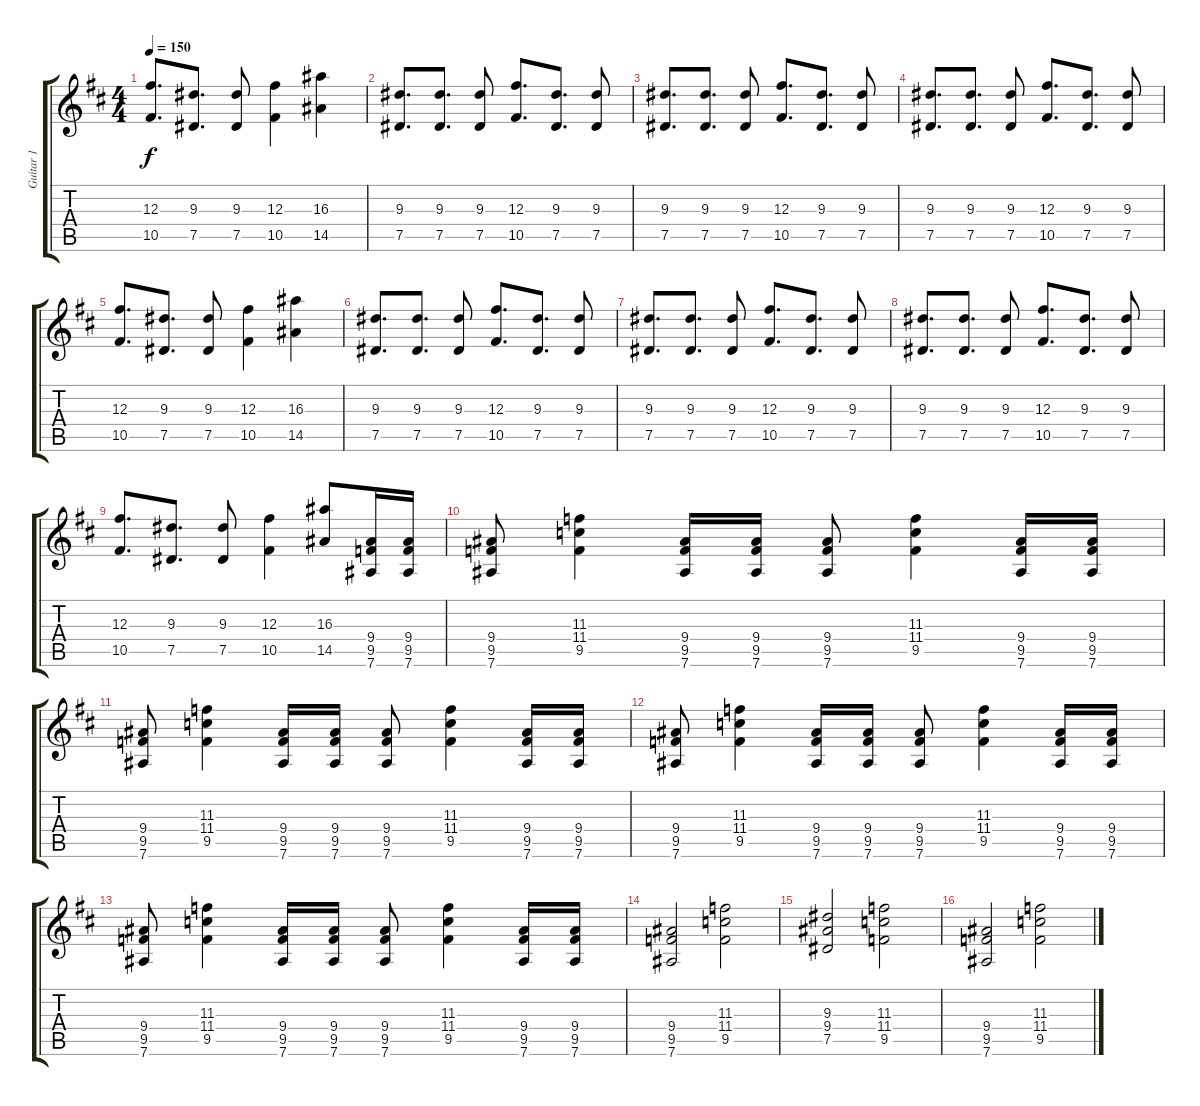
\track ("Guitar 1" "Guitar 1") {instrument distortionguitar}
\staff {score tabs}
\tuning (Eb4 Bb3 Gb3 Db3 Ab2 Eb2) {hide}
\ts (4 4)
\tempo 150
\clef g2
\ks d
(12.3 10.5).8{d dy f} (9.3 7.5).8{d} (9.3 7.5).8 (12.3 10.5).4 (16.3 14.5).4 |
(9.3 7.5).8{d} (9.3 7.5).8{d} (9.3 7.5).8 (12.3 10.5).8{d} (9.3 7.5).8{d} (9.3 7.5).8 |
(9.3 7.5).8{d} (9.3 7.5).8{d} (9.3 7.5).8 (12.3 10.5).8{d} (9.3 7.5).8{d} (9.3 7.5).8 |
(9.3 7.5).8{d} (9.3 7.5).8{d} (9.3 7.5).8 (12.3 10.5).8{d} (9.3 7.5).8{d} (9.3 7.5).8 |
(12.3 10.5).8{d} (9.3 7.5).8{d} (9.3 7.5).8 (12.3 10.5).4 (16.3 14.5).4 |
(9.3 7.5).8{d} (9.3 7.5).8{d} (9.3 7.5).8 (12.3 10.5).8{d} (9.3 7.5).8{d} (9.3 7.5).8 |
(9.3 7.5).8{d} (9.3 7.5).8{d} (9.3 7.5).8 (12.3 10.5).8{d} (9.3 7.5).8{d} (9.3 7.5).8 |
(9.3 7.5).8{d} (9.3 7.5).8{d} (9.3 7.5).8 (12.3 10.5).8{d} (9.3 7.5).8{d} (9.3 7.5).8 |
(12.3 10.5).8{d} (9.3 7.5).8{d} (9.3 7.5).8 (12.3 10.5).4 (16.3 14.5).8 (9.4 9.5 7.6).16 (9.4 9.5 7.6).16 |
(9.4 9.5 7.6).8 (11.3 11.4 9.5).4 (9.4 9.5 7.6).16 (9.4 9.5 7.6).16 (9.4 9.5 7.6).8 (11.3 11.4 9.5).4 (9.4 9.5 7.6).16 (9.4 9.5 7.6).16 |
(9.4 9.5 7.6).8 (11.3 11.4 9.5).4 (9.4 9.5 7.6).16 (9.4 9.5 7.6).16 (9.4 9.5 7.6).8 (11.3 11.4 9.5).4 (9.4 9.5 7.6).16 (9.4 9.5 7.6).16 |
(9.4 9.5 7.6).8 (11.3 11.4 9.5).4 (9.4 9.5 7.6).16 (9.4 9.5 7.6).16 (9.4 9.5 7.6).8 (11.3 11.4 9.5).4 (9.4 9.5 7.6).16 (9.4 9.5 7.6).16 |
(9.4 9.5 7.6).8 (11.3 11.4 9.5).4 (9.4 9.5 7.6).16 (9.4 9.5 7.6).16 (9.4 9.5 7.6).8 (11.3 11.4 9.5).4 (9.4 9.5 7.6).16 (9.4 9.5 7.6).16 |
(9.4 9.5 7.6).2 (11.3 11.4 9.5).2 |
(9.3 9.4 7.5).2 (11.3 11.4 9.5).2 |
(9.4 9.5 7.6).2 (11.3 11.4 9.5).2
